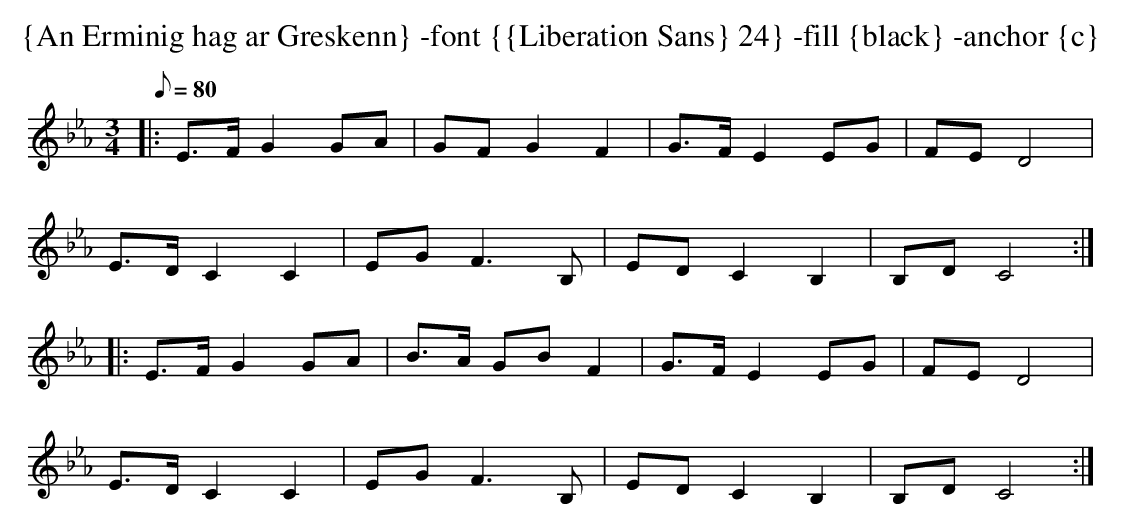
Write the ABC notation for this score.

X:1
T:{An Erminig hag ar Greskenn} -font {{Liberation Sans} 24} -fill {black} -anchor {c}
M:3/4
Q:80
K:Eb
|:E3/2F/2G2G1-A1|G1F1G2F2|G3/2F/2E2E1G1|F1E1D4|!
E3/2D/2C2C2|E1G1F3B,1|E1D1C2B,2|B,1D1C4:|!
|:E3/2F/2G2G1-A1|B3/2A/2 G1B1F2|G3/2F/2E2E1-G1|F1E1D4|!
E3/2D/2C2C2|E1G1F3B,1|E1D1C2B,2|B,1D1C4:|
